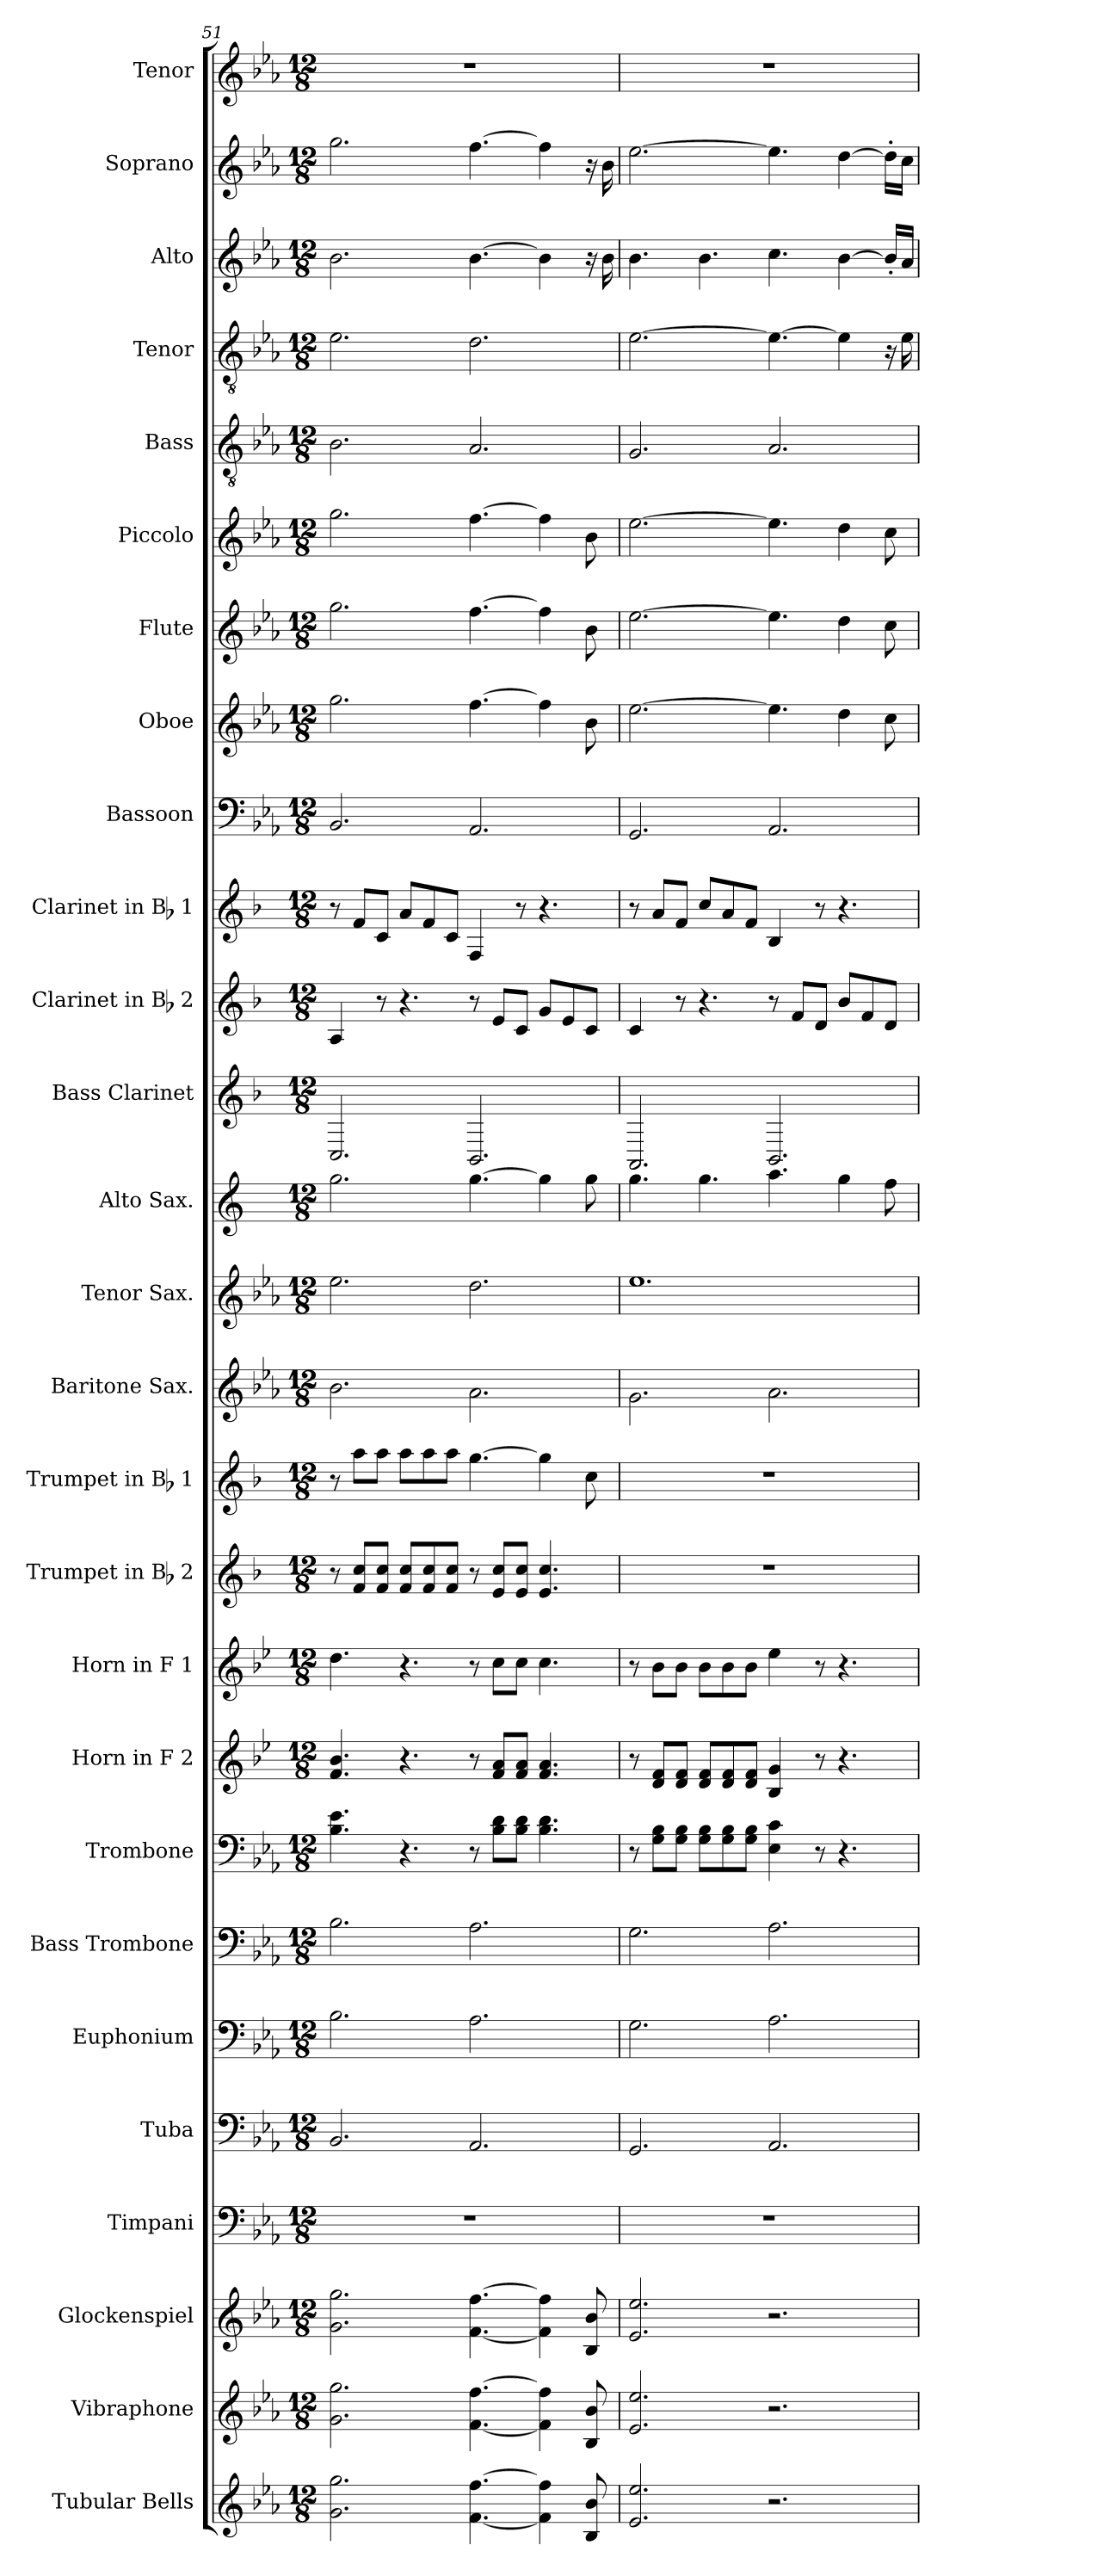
**kern	**kern	**kern	**kern	**kern	**kern	**kern	**kern	**kern	**kern	**kern	**kern	**kern	**kern	**kern	**kern	**kern	**kern	**kern	**kern	**kern	**kern	**kern	**kern	**kern	**kern	**kern
*part27	*part26	*part25	*part24	*part23	*part22	*part21	*part20	*part19	*part18	*part17	*part16	*part15	*part14	*part13	*part12	*part11	*part10	*part9	*part8	*part7	*part6	*part5	*part4	*part3	*part2	*part1
*staff27	*staff26	*staff25	*staff24	*staff23	*staff22	*staff21	*staff20	*staff19	*staff18	*staff17	*staff16	*staff15	*staff14	*staff13	*staff12	*staff11	*staff10	*staff9	*staff8	*staff7	*staff6	*staff5	*staff4	*staff3	*staff2	*staff1
*I"Tubular Bells	*I"Vibraphone	*I"Glockenspiel	*I"Timpani	*I"Tuba	*I"Euphonium	*I"Bass Trombone	*I"Trombone	*I"Horn in F 2	*I"Horn in F 1	*I"Trumpet in Bb 2	*I"Trumpet in Bb 1	*I"Baritone Sax.	*I"Tenor Sax.	*I"Alto Sax.	*I"Bass Clarinet	*I"Clarinet in Bb 2	*I"Clarinet in Bb 1	*I"Bassoon	*I"Oboe	*I"Flute	*I"Piccolo	*I"Bass	*I"Tenor	*I"Alto	*I"Soprano	*I"Tenor
*I'Tubular Bells	*I'Vibraphone	*I'Glockenspiel	*I'Timpani	*I'Tuba	*I'Euphonium	*I'Bass Trombone	*I'Trombone	*I'Horn in F 2	*I'Horn in F 1	*I'Trumpet in Bb 2	*I'Trumpet in Bb 1	*I'Baritone Sax.	*I'Tenor Sax.	*I'Alto Sax.	*I'Bass Clarinet	*I'Clarinet in Bb 2	*I'Clarinet in Bb 1	*I'Bassoon	*I'Oboe	*I'Flute	*I'Piccolo	*I'Bass	*I'Tenor	*I'Alto	*I'Soprano	*I'Tenor
*clefG2	*clefG2	*clefG2	*clefF4	*clefF4	*clefF4	*clefF4	*clefF4	*clefG2	*clefG2	*clefG2	*clefG2	*clefG2	*clefG2	*clefG2	*clefG2	*clefG2	*clefG2	*clefF4	*clefG2	*clefG2	*clefG2	*clefGv2	*clefGv2	*clefG2	*clefG2	*clefG2
*	*	*ITrd-14c-24	*	*	*	*	*	*ITrd4c7	*ITrd4c7	*ITrd1c2	*ITrd1c2	*ITrd12c21	*ITrd8c14	*ITrd5c9	*ITrd1c2	*ITrd1c2	*ITrd1c2	*	*	*	*ITrd-7c-12	*ITrd7c12	*ITrd7c12	*	*	*
*k[b-e-a-]	*k[b-e-a-]	*k[b-e-a-]	*k[b-e-a-]	*k[b-e-a-]	*k[b-e-a-]	*k[b-e-a-]	*k[b-e-a-]	*k[b-e-a-]	*k[b-e-a-]	*k[b-e-a-]	*k[b-e-a-]	*k[b-e-a-]	*k[b-e-a-]	*k[b-e-a-]	*k[b-e-a-]	*k[b-e-a-]	*k[b-e-a-]	*k[b-e-a-]	*k[b-e-a-]	*k[b-e-a-]	*k[b-e-a-]	*k[b-e-a-]	*k[b-e-a-]	*k[b-e-a-]	*k[b-e-a-]	*k[b-e-a-]
*E-:	*E-:	*E-:	*E-:	*E-:	*E-:	*E-:	*E-:	*E-:	*E-:	*E-:	*E-:	*E-:	*E-:	*E-:	*E-:	*E-:	*E-:	*E-:	*E-:	*E-:	*E-:	*E-:	*E-:	*E-:	*E-:	*E-:
*M12/8	*M12/8	*M12/8	*M12/8	*M12/8	*M12/8	*M12/8	*M12/8	*M12/8	*M12/8	*M12/8	*M12/8	*M12/8	*M12/8	*M12/8	*M12/8	*M12/8	*M12/8	*M12/8	*M12/8	*M12/8	*M12/8	*M12/8	*M12/8	*M12/8	*M12/8	*M12/8
=51	=51	=51	=51	=51	=51	=51	=51	=51	=51	=51	=51	=51	=51	=51	=51	=51	=51	=51	=51	=51	=51	=51	=51	=51	=51	=51
!	!	!	!LO:N:vis=1	!	!	!	!	!	!	!	!	!	!	!	!	!	!	!	!	!	!	!	!	!	!	!LO:N:vis=1
2.gi\ 2.ggi	2.gi\ 2.ggi	2.gggi\ 2.ggggi	1.r	2.BB-i/	2.B-i\	2.B-i\	4.B-i\ 4.e-i	4.B-i/ 4.e-i	4.gi\	8r	8r	2.B-i\	2.e-i\	2.b-i\	2.BB-i/	4Gi/	8r	2.BB-i/	2.ggi\	2.ggi\	2.gggi\	2.BB-i\	2.E-i\	2.b-i\	2.ggi\	1.r
.	.	.	.	.	.	.	.	.	.	8e-i/ 8b-iL	8ggi\L	.	.	.	.	.	8e-i/L	.	.	.	.	.	.	.	.	.
.	.	.	.	.	.	.	.	.	.	8e-i/ 8b-iJ	8ggi\J	.	.	.	.	8r	8B-i/J	.	.	.	.	.	.	.	.	.
.	.	.	.	.	.	.	4.r	4.r	4.r	8e-i/ 8b-iL	8ggi\L	.	.	.	.	4.r	8gi/L	.	.	.	.	.	.	.	.	.
.	.	.	.	.	.	.	.	.	.	8e-i/ 8b-i	8ggi\	.	.	.	.	.	8e-i/	.	.	.	.	.	.	.	.	.
.	.	.	.	.	.	.	.	.	.	8e-i/ 8b-iJ	8ggi\J	.	.	.	.	.	8B-i/J	.	.	.	.	.	.	.	.	.
[<4.fi\ [>4.ffi	[<4.fi\ [>4.ffi	[<4.fffi\ [>4.ffffi	.	2.AA-i/	2.A-i\	2.A-i\	8r	8r	8r	8r	[>4.ffi\	2.A-i\	2.di\	[>4.b-i\	2.AA-i/	8r	4E-i/	2.AA-i/	[>4.ffi\	[>4.ffi\	[>4.fffi\	2.AA-i/	2.Di\	[>4.b-i\	[>4.ffi\	.
.	.	.	.	.	.	.	8B-i\ 8diL	8B-i/ 8diL	8fi\L	8di/ 8b-iL	.	.	.	.	.	8di/L	.	.	.	.	.	.	.	.	.	.
.	.	.	.	.	.	.	8B-i\ 8diJ	8B-i/ 8diJ	8fi\J	8di/ 8b-iJ	.	.	.	.	.	8B-i/J	8r	.	.	.	.	.	.	.	.	.
4fi\] 4ffi]	4fi\] 4ffi]	4fffi\] 4ffffi]	.	.	.	.	4.B-i\ 4.di	4.B-i/ 4.di	4.fi\	4.di/ 4.b-i	4ffi\]	.	.	4b-i\]	.	8fi/L	4.r	.	4ffi\]	4ffi\]	4fffi\]	.	.	4b-i\]	4ffi\]	.
.	.	.	.	.	.	.	.	.	.	.	.	.	.	.	.	8di/	.	.	.	.	.	.	.	.	.	.
8B-i/ 8b-i	8B-i/ 8b-i	8bb-i/ 8bbb-i	.	.	.	.	.	.	.	.	8b-i\	.	.	8b-i\	.	8B-i/J	.	.	8b-i\	8b-i\	8bb-i\	.	.	16r	16r	.
.	.	.	.	.	.	.	.	.	.	.	.	.	.	.	.	.	.	.	.	.	.	.	.	16b-i\	16b-i\	.
=52	=52	=52	=52	=52	=52	=52	=52	=52	=52	=52	=52	=52	=52	=52	=52	=52	=52	=52	=52	=52	=52	=52	=52	=52	=52	=52
!	!	!	!LO:N:vis=1	!	!	!	!	!	!	!LO:N:vis=1	!LO:N:vis=1	!	!	!	!	!	!	!	!	!	!	!	!	!	!	!LO:N:vis=1
2.e-i/ 2.ee-i	2.e-i/ 2.ee-i	2.eee-i/ 2.eeee-i	1.r	2.GGi/	2.Gi\	2.Gi\	8r	8r	8r	1.r	1.r	2.Gi\	1.e-i	4.b-i\	2.GGi/	4B-i/	8r	2.GGi/	[>2.ee-i\	[>2.ee-i\	[>2.eee-i\	2.GGi/	[>2.E-i\	4.b-i\	[>2.ee-i\	1.r
.	.	.	.	.	.	.	8Gi\ 8B-iL	8Gi/ 8B-iL	8e-i\L	.	.	.	.	.	.	.	8gi/L	.	.	.	.	.	.	.	.	.
.	.	.	.	.	.	.	8Gi\ 8B-iJ	8Gi/ 8B-iJ	8e-i\J	.	.	.	.	.	.	8r	8e-i/J	.	.	.	.	.	.	.	.	.
.	.	.	.	.	.	.	8Gi\ 8B-iL	8Gi/ 8B-iL	8e-i\L	.	.	.	.	4.b-i\	.	4.r	8b-i/L	.	.	.	.	.	.	4.b-i\	.	.
.	.	.	.	.	.	.	8Gi\ 8B-i	8Gi/ 8B-i	8e-i\	.	.	.	.	.	.	.	8gi/	.	.	.	.	.	.	.	.	.
.	.	.	.	.	.	.	8Gi\ 8B-iJ	8Gi/ 8B-iJ	8e-i\J	.	.	.	.	.	.	.	8e-i/J	.	.	.	.	.	.	.	.	.
2.r	2.r	2.r	.	2.AA-i/	2.A-i\	2.A-i\	4E-i\ 4ci	4E-i/ 4ci	4a-i\	.	.	2.A-i\	.	4.cci\	2.AA-i/	8r	4A-i/	2.AA-i/	4.ee-i\]	4.ee-i\]	4.eee-i\]	2.AA-i/	4.E-i\_>	4.cci\	4.ee-i\]	.
.	.	.	.	.	.	.	.	.	.	.	.	.	.	.	.	8e-i/L	.	.	.	.	.	.	.	.	.	.
.	.	.	.	.	.	.	8r	8r	8r	.	.	.	.	.	.	8ci/J	8r	.	.	.	.	.	.	.	.	.
.	.	.	.	.	.	.	4.r	4.r	4.r	.	.	.	.	4b-i\	.	8a-i/L	4.r	.	4ddi\	4ddi\	4dddi\	.	4E-i\]	[>4b-i\	[>4ddi\	.
.	.	.	.	.	.	.	.	.	.	.	.	.	.	.	.	8e-i/	.	.	.	.	.	.	.	.	.	.
.	.	.	.	.	.	.	.	.	.	.	.	.	.	8a-i\	.	8ci/J	.	.	8cci\	8cci\	8ccci\	.	16r	16b-'i/LL]	16dd'i\LL]	.
.	.	.	.	.	.	.	.	.	.	.	.	.	.	.	.	.	.	.	.	.	.	.	16E-i\	16a-i/JJ	16cci\JJ	.
=	=	=	=	=	=	=	=	=	=	=	=	=	=	=	=	=	=	=	=	=	=	=	=	=	=	=
*-	*-	*-	*-	*-	*-	*-	*-	*-	*-	*-	*-	*-	*-	*-	*-	*-	*-	*-	*-	*-	*-	*-	*-	*-	*-	*-
